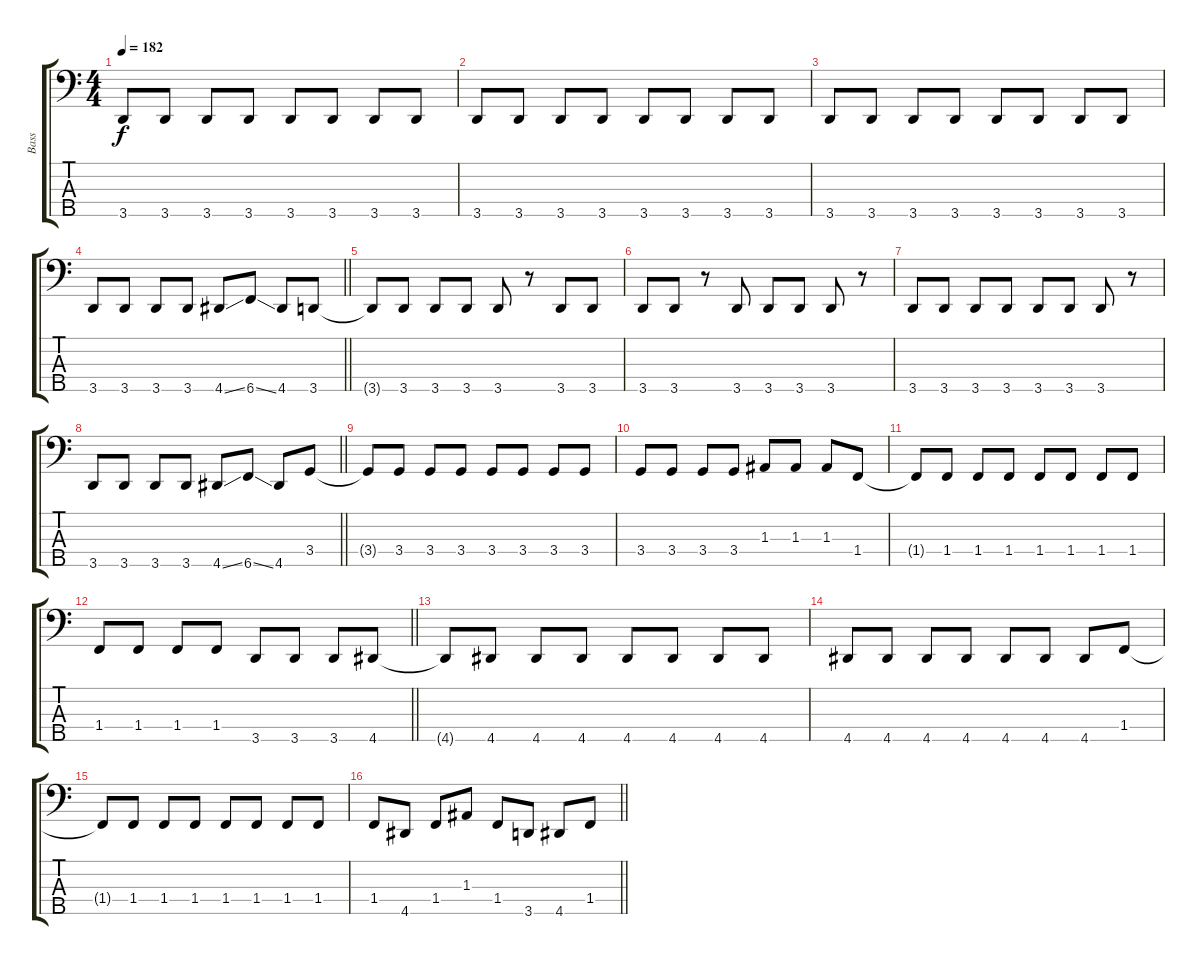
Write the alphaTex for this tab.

\track ("Bass" "Bass") {instrument electricbassfinger}
\staff {score tabs}
\tuning (G2 D2 A1 E1 B0) {hide}
\ts (4 4)
\tempo 182
\clef f4
\ks c
3.5{t}.8{dy f} 3.5.8 3.5.8 3.5.8 3.5.8 3.5.8 3.5.8 3.5.8 |
3.5.8 3.5.8 3.5.8 3.5.8 3.5.8 3.5.8 3.5.8 3.5.8 |
3.5.8 3.5.8 3.5.8 3.5.8 3.5.8 3.5.8 3.5.8 3.5.8 |
\barLineRight lightlight
3.5.8 3.5.8 3.5.8 3.5.8 4.5{ss}.8 6.5{ss}.8 4.5.8 3.5.8 |
3.5{t}.8 3.5.8 3.5.8 3.5.8 3.5.8 r.8 3.5.8 3.5.8 |
3.5.8 3.5.8 r.8 3.5.8 3.5.8 3.5.8 3.5.8 r.8 |
3.5.8 3.5.8 3.5.8 3.5.8 3.5.8 3.5.8 3.5.8 r.8 |
\barLineRight lightlight
3.5.8 3.5.8 3.5.8 3.5.8 4.5{ss}.8 6.5{ss}.8 4.5.8 3.4.8 |
\section ("" "")
3.4{t}.8 3.4.8 3.4.8 3.4.8 3.4.8 3.4.8 3.4.8 3.4.8 |
3.4.8 3.4.8 3.4.8 3.4.8 1.3.8 1.3.8 1.3.8 1.4.8 |
1.4{t}.8 1.4.8 1.4.8 1.4.8 1.4.8 1.4.8 1.4.8 1.4.8 |
\barLineRight lightlight
1.4.8 1.4.8 1.4.8 1.4.8 3.5.8 3.5.8 3.5.8 4.5.8 |
4.5{t}.8 4.5.8 4.5.8 4.5.8 4.5.8 4.5.8 4.5.8 4.5.8 |
4.5.8 4.5.8 4.5.8 4.5.8 4.5.8 4.5.8 4.5.8 1.4.8 |
1.4{t}.8 1.4.8 1.4.8 1.4.8 1.4.8 1.4.8 1.4.8 1.4.8 |
\barLineRight lightlight
1.4.8 4.5.8 1.4.8 1.3.8 1.4.8 3.5.8 4.5.8 1.4.8
